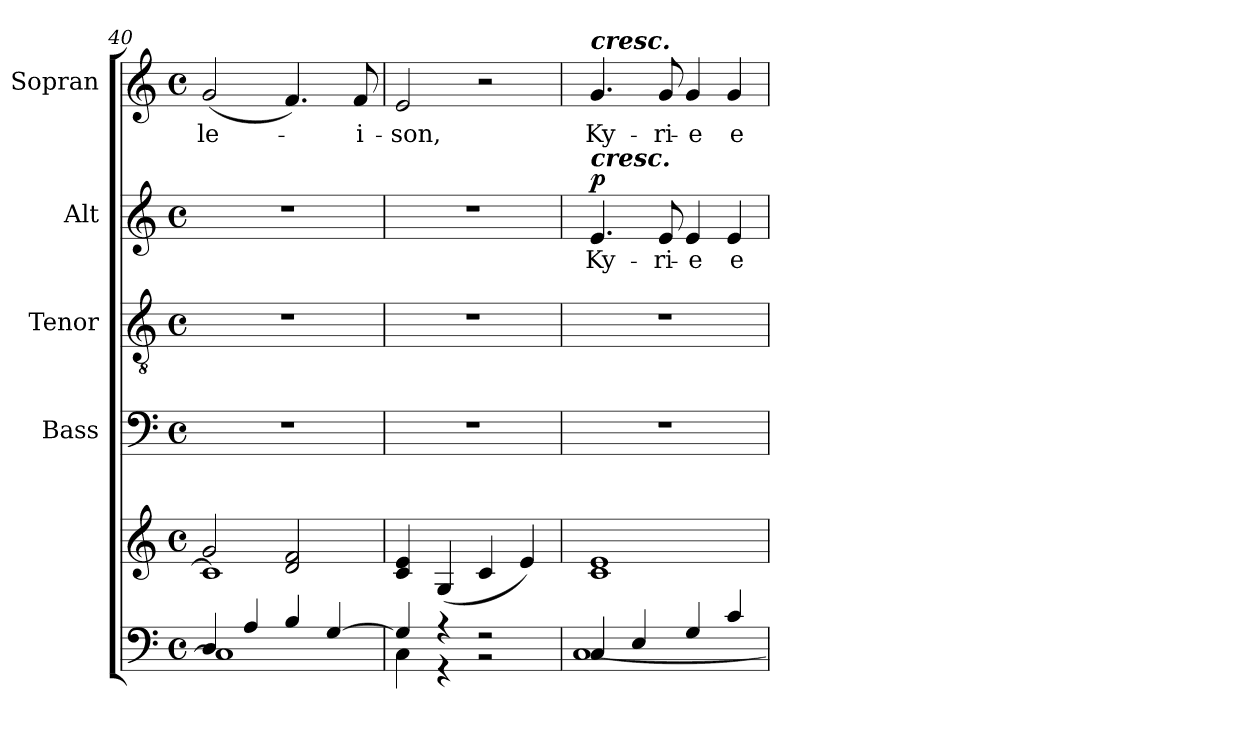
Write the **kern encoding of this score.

**kern	**kern	**kern	**kern	**kern	**text	**dynam	**kern	**text
*part5	*part5	*part4	*part3	*part2	*part2	*part2	*part1	*part1
*staff6	*staff5	*staff4	*staff3	*staff2	*staff2	*staff2	*staff1	*staff1
*	*	*I"Bass	*I"Tenor	*I"Alt	*	*	*I"Sopran	*
*	*	*I'B.	*I'T.	*I'A.	*	*	*I'S.	*
*clefF4	*clefG2	*clefF4	*clefGv2	*clefG2	*	*	*clefG2	*
*k[]	*k[]	*k[]	*k[]	*k[]	*	*	*k[]	*
*C:	*C:	*C:	*C:	*C:	*	*	*C:	*
*M4/4	*M4/4	*M4/4	*M4/4	*M4/4	*	*	*M4/4	*
*met(c)	*met(c)	*met(c)	*met(c)	*met(c)	*	*	*met(c)	*
=40	=40	=40	=40	=40	=40	=40	=40	=40
*^	*^	*	*	*	*	*	*	*
!	!	!	!	!	!	!	!	!	!	!LO:LY:b
4D/	1C]	2g/	1c]	1r	1r	1r	.	.	(<2g/	-le-
4A/	.	.	.	.	.	.	.	.	.	.
4B/	.	2d/ 2f/	.	.	.	.	.	.	4.f/)	.
[>4G/	.	.	.	.	.	.	.	.	.	.
!	!	!	!	!	!	!	!	!	!	!LO:LY:b
.	.	.	.	.	.	.	.	.	8f/	-i-
*	*	*v	*v	*	*	*	*	*	*	*
=41	=41	=41	=41	=41	=41	=41	=41	=41	=41
!	!	!	!	!	!	!	!	!	!LO:LY:b
4G/]	4C\	4c/ 4e/	1r	1r	1r	.	.	2e/	-son,
4r	4r	(<4G/	.	.	.	.	.	.	.
2r	2r	4c/	.	.	.	.	.	2r	.
.	.	4e/)	.	.	.	.	.	.	.
=42	=42	=42	=42	=42	=42	=42	=42	=42	=42
!	!	!	!	!	!	!	!	!LO:TX:a:Bi:t=cresc.	!
!	!	!	!	!	!LO:TX:a:Bi:t=cresc.	!	!	!	!
!	!	!	!	!	!	!LO:LY:b	!LO:DY:a	!	!LO:LY:b
4C/	[<1C	1c 1e	1r	1r	4.e/	Ky-	p	4.g/	Ky-
4E/	.	.	.	.	.	.	.	.	.
!	!	!	!	!	!	!LO:LY:b	!	!	!LO:LY:b
.	.	.	.	.	8e/	-ri-	.	8g/	-ri-
!	!	!	!	!	!	!LO:LY:b	!	!	!LO:LY:b
4G/	.	.	.	.	4e/	-e	.	4g/	-e
!	!	!	!	!	!	!LO:LY:b	!	!	!LO:LY:b
4c/	.	.	.	.	4e/	e-	.	4g/	e-
*v	*v	*	*	*	*	*	*	*	*
=	=	=	=	=	=	=	=	=
*-	*-	*-	*-	*-	*-	*-	*-	*-
